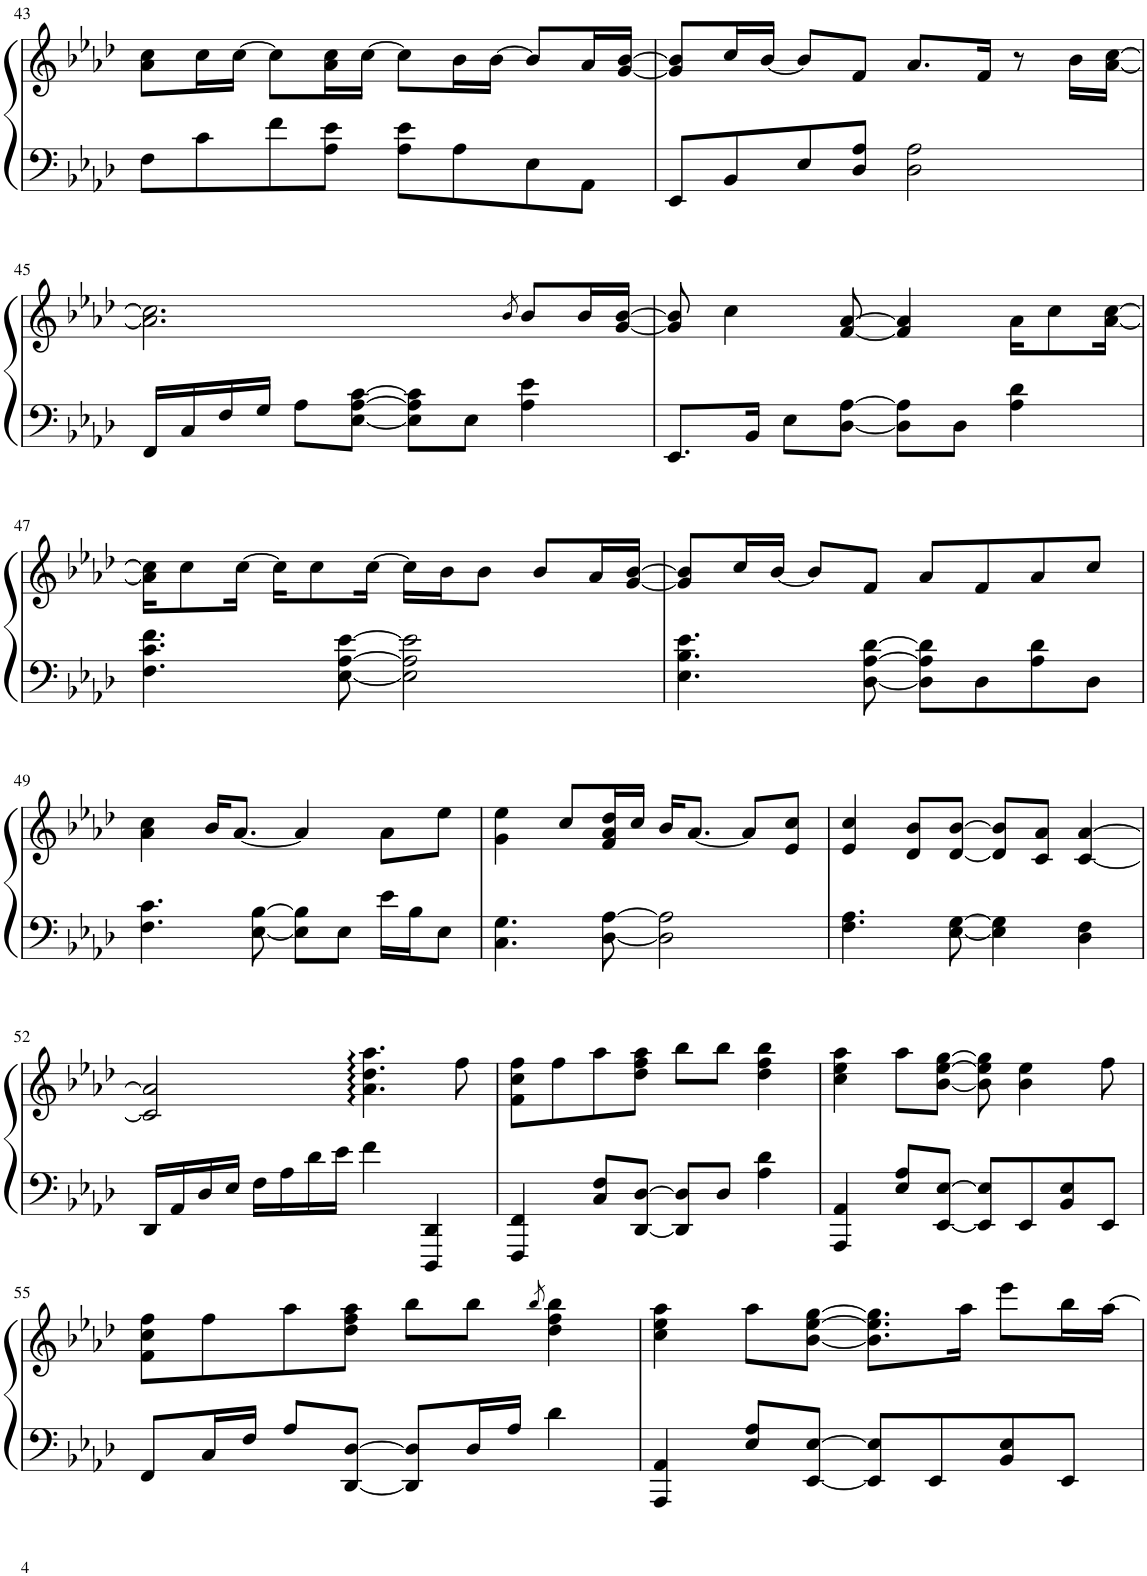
**kern	**kern
*part1	*part1
*staff2	*staff1
*I"Piano	*
*I'Pno.	*
!!LO:PB:g=z
*clefF4	*clefG2
*k[b-e-a-d-]	*k[b-e-a-d-]
*M4/4	*M4/4
=43	=43
8F\L	8a-\ 8cc\L
8c\	16cc\L
.	[16cc\JJ
8f\	8cc\L]
8A-\ 8e-\J	16a-\ 16cc\L
.	[16cc\JJ
8A-\ 8e-\L	8cc\L]
8A-\	16b-\L
.	[16b-\JJ
8E-\	8b-/L]
8AA-\J	16a-/L
.	[16g/ [16b-/JJ
=44	=44
8EE-/L	8g/] 8b-/]L
8BB-/	16cc/L
.	[16b-/JJ
8E-/	8b-/L]
8D-/ 8A-/J	8f/J
2D-\ 2A-\	8.a-/L
.	16f/Jk
.	8r
.	16b-\LL
.	[16a-\ [16cc\JJ
!!LO:LB:g=z
=45	=45
16FF/LL	2.a-\] 2.cc\]
16C/	.
16F/	.
16G/JJ	.
8A-\L	.
[8E-\ [8A-\ [8c\J	.
8E-\] 8A-\] 8c\]L	.
8E-\J	.
.	8qb-/
4A-\ 4e-\	8b-/L
.	16b-/L
.	[16g/ [16b-/JJ
=46	=46
8.EE-/L	8g/] 8b-/]
.	4cc\
16BB-/Jk	.
8E-\L	.
[8D-\ [8A-\J	[8f/ [8a-/
8D-\] 8A-\]L	4f/] 4a-/]
8D-\J	.
4A-\ 4d-\	16a-\KL
.	8cc\
.	[16a-\ [16cc\Jk
!!LO:LB:g=z
=47	=47
4.F\ 4.c\ 4.f\	16a-\] 16cc\]KL
.	8cc\
.	[16cc\Jk
.	16cc\KL]
.	8cc\
[8E-\ [8A-\ [8e-\	.
.	[16cc\Jk
2E-\] 2A-\] 2e-\]	16cc\LL]
.	16b-\J
.	8b-\J
.	8b-/L
.	16a-/L
.	[16g/ [16b-/JJ
=48	=48
4.E-\ 4.B-\ 4.e-\	8g/] 8b-/]L
.	16cc/L
.	[16b-/JJ
.	8b-/L]
[8D-\ [8A-\ [8d-\	8f/J
8D-\] 8A-\] 8d-\]L	8a-/L
8D-\	8f/
8A-\ 8d-\	8a-/
8D-\J	8cc/J
!!LO:LB:g=z
=49	=49
4.F\ 4.c\	4a-\ 4cc\
.	16b-/KL
.	[8.a-/J
[8E-\ [8B-\	.
8E-\] 8B-\]L	4a-/]
8E-\J	.
16e-\LL	8a-\L
16B-\J	.
8E-\J	8ee-\J
=50	=50
4.C\ 4.G\	4g\ 4ee-\
.	8cc/L
[8D-\ [8A-\	16f/ 16a-/ 16dd-/L
.	16cc/JJ
2D-\] 2A-\]	16b-/KL
.	[8.a-/J
.	8a-/L]
.	8e-/ 8cc/J
=51	=51
4.F\ 4.A-\	4e-/ 4cc/
.	8d-/ 8b-/L
[8E-\ [8G\	[8d-/ [8b-/J
4E-\] 4G\]	8d-/] 8b-/]L
.	8c/ 8a-/J
4D-\ 4F\	[4c/ [4a-/
!!LO:LB:g=z
=52	=52
16DD-/LL	2c/] 2a-/]
16AA-/	.
16D-/	.
16E-/JJ	.
16F\LL	.
16A-\	.
16d-\	.
16e-\JJ	.
4f\	4.a-\: 4.dd-\: 4.aa-\:
4DDD-/ 4DD-/	.
.	8ff\
=53	=53
4FFF/ 4FF/	8f\ 8cc\ 8ff\L
.	8ff\
8C/ 8F/L	8aa-\
[8DD-/ [8D-/J	8dd-\ 8ff\ 8aa-\J
8DD-/] 8D-/]L	8bb-\L
8D-/J	8bb-\J
4A-\ 4d-\	4dd-\ 4ff\ 4bb-\
=54	=54
4AAA-/ 4AA-/	4cc\ 4ee-\ 4aa-\
8E-/ 8A-/L	8aa-\L
[8EE-/ [8E-/J	[8b-\ [8ee-\ [8gg\J
8EE-/] 8E-/]L	8b-\] 8ee-\] 8gg\]
8EE-/	4b-\ 4ee-\
8BB-/ 8E-/	.
8EE-/J	8ff\
!!LO:LB:g=z
=55	=55
8FF/L	8f\ 8cc\ 8ff\L
16C/L	8ff\
16F/JJ	.
8A-/L	8aa-\
[8DD-/ [8D-/J	8dd-\ 8ff\ 8aa-\J
8DD-/] 8D-/]L	8bb-\L
16D-/L	8bb-\J
16A-/JJ	.
.	8qbb-/
4d-\	4dd-\ 4ff\ 4bb-\
=56	=56
4AAA-/ 4AA-/	4cc\ 4ee-\ 4aa-\
8E-/ 8A-/L	8aa-\L
[8EE-/ [8E-/J	[8b-\ [8ee-\ [8gg\J
8EE-/] 8E-/]L	8.b-\] 8.ee-\] 8.gg\]L
8EE-/	.
.	16aa-\Jk
8BB-/ 8E-/	8eee-\L
8EE-/J	16bb-\L
.	[16aa-\JJ
=	=
*-	*-
